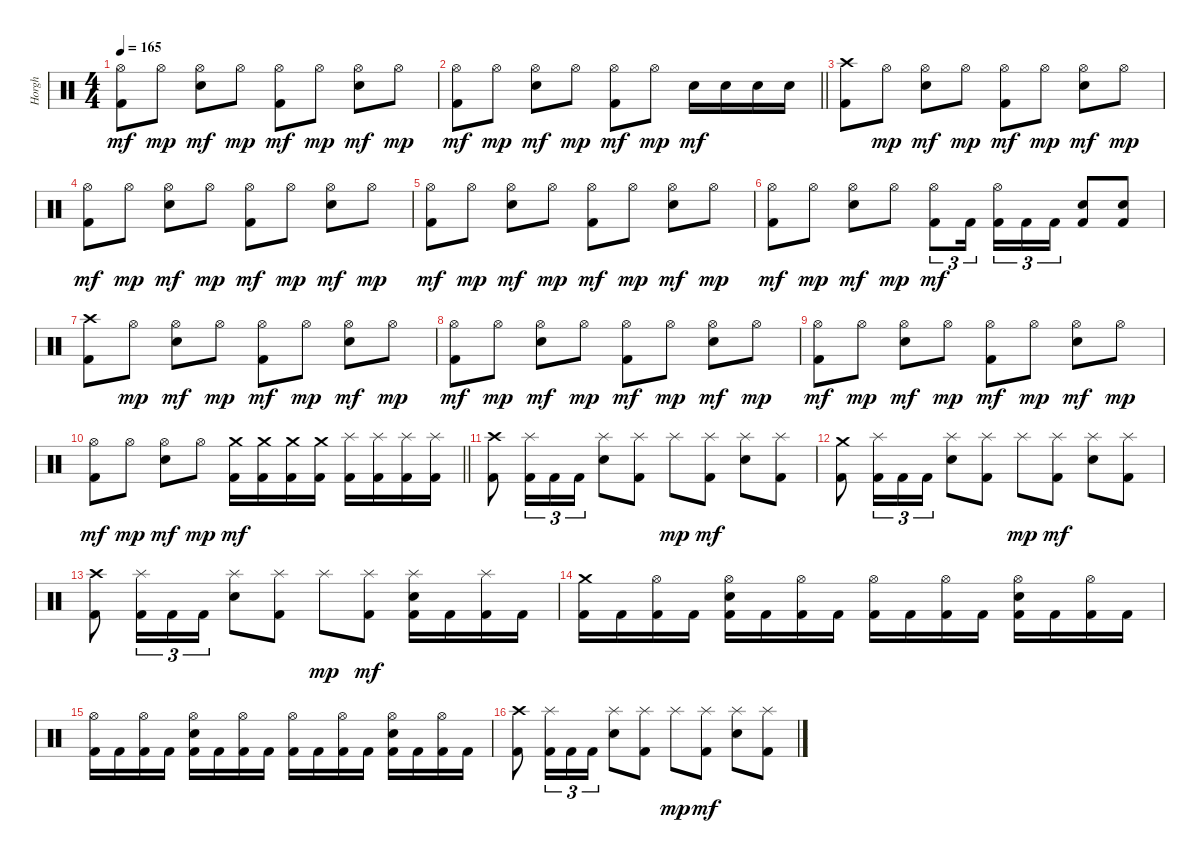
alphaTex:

\track ("Horgh" "Horgh") {instrument percussion}
\staff {score}
\articulation defaults
\ts (4 4)
\tempo 165
\clef neutral
\ks c
("Hi-Hat (open)" "Kick (hit) 2").8{dy mf} "Hi-Hat (open)".8{dy mp} ("Hi-Hat (open)" "Electric Snare (hit)").8{dy mf} "Hi-Hat (open)".8{dy mp} ("Hi-Hat (open)" "Kick (hit) 2").8{dy mf} "Hi-Hat (open)".8{dy mp} ("Hi-Hat (open)" "Electric Snare (hit)").8{dy mf} "Hi-Hat (open)".8{dy mp} |
\barLineRight lightlight
("Hi-Hat (open)" "Kick (hit) 2").8{dy mf} "Hi-Hat (open)".8{dy mp} ("Hi-Hat (open)" "Electric Snare (hit)").8{dy mf} "Hi-Hat (open)".8{dy mp} ("Hi-Hat (open)" "Kick (hit) 2").8{dy mf} "Hi-Hat (open)".8{dy mp} "Electric Snare (hit)".16{dy mf} "Electric Snare (hit)".16 "Electric Snare (hit)".16 "Electric Snare (hit)".16 |
("Crash high (hit)" "Kick (hit) 2").8 "Hi-Hat (open)".8{dy mp} ("Hi-Hat (open)" "Electric Snare (hit)").8{dy mf} "Hi-Hat (open)".8{dy mp} ("Hi-Hat (open)" "Kick (hit) 2").8{dy mf} "Hi-Hat (open)".8{dy mp} ("Hi-Hat (open)" "Electric Snare (hit)").8{dy mf} "Hi-Hat (open)".8{dy mp} |
("Hi-Hat (open)" "Kick (hit) 2").8{dy mf} "Hi-Hat (open)".8{dy mp} ("Hi-Hat (open)" "Electric Snare (hit)").8{dy mf} "Hi-Hat (open)".8{dy mp} ("Hi-Hat (open)" "Kick (hit) 2").8{dy mf} "Hi-Hat (open)".8{dy mp} ("Hi-Hat (open)" "Electric Snare (hit)").8{dy mf} "Hi-Hat (open)".8{dy mp} |
("Hi-Hat (open)" "Kick (hit) 2").8{dy mf} "Hi-Hat (open)".8{dy mp} ("Hi-Hat (open)" "Electric Snare (hit)").8{dy mf} "Hi-Hat (open)".8{dy mp} ("Hi-Hat (open)" "Kick (hit) 2").8{dy mf} "Hi-Hat (open)".8{dy mp} ("Hi-Hat (open)" "Electric Snare (hit)").8{dy mf} "Hi-Hat (open)".8{dy mp} |
("Hi-Hat (open)" "Kick (hit) 2").8{dy mf} "Hi-Hat (open)".8{dy mp} ("Hi-Hat (open)" "Electric Snare (hit)").8{dy mf} "Hi-Hat (open)".8{dy mp} ("Hi-Hat (open)" "Kick (hit) 2").8{tu (3 2) dy mf} "Kick (hit) 2".16{tu (3 2) beam splitsecondary} ("Hi-Hat (open)" "Kick (hit) 2").16{tu (3 2)} "Kick (hit) 2".16{tu (3 2)} "Kick (hit) 2".16{tu (3 2)} ("Electric Snare (hit)" "Kick (hit) 2").8 ("Electric Snare (hit)" "Kick (hit) 2").8 |
("Crash high (hit)" "Kick (hit) 2").8 "Hi-Hat (open)".8{dy mp} ("Hi-Hat (open)" "Electric Snare (hit)").8{dy mf} "Hi-Hat (open)".8{dy mp} ("Hi-Hat (open)" "Kick (hit) 2").8{dy mf} "Hi-Hat (open)".8{dy mp} ("Hi-Hat (open)" "Electric Snare (hit)").8{dy mf} "Hi-Hat (open)".8{dy mp} |
("Hi-Hat (open)" "Kick (hit) 2").8{dy mf} "Hi-Hat (open)".8{dy mp} ("Hi-Hat (open)" "Electric Snare (hit)").8{dy mf} "Hi-Hat (open)".8{dy mp} ("Hi-Hat (open)" "Kick (hit) 2").8{dy mf} "Hi-Hat (open)".8{dy mp} ("Hi-Hat (open)" "Electric Snare (hit)").8{dy mf} "Hi-Hat (open)".8{dy mp} |
("Hi-Hat (open)" "Kick (hit) 2").8{dy mf} "Hi-Hat (open)".8{dy mp} ("Hi-Hat (open)" "Electric Snare (hit)").8{dy mf} "Hi-Hat (open)".8{dy mp} ("Hi-Hat (open)" "Kick (hit) 2").8{dy mf} "Hi-Hat (open)".8{dy mp} ("Hi-Hat (open)" "Electric Snare (hit)").8{dy mf} "Hi-Hat (open)".8{dy mp} |
\barLineRight lightlight
("Hi-Hat (open)" "Kick (hit) 2").8{dy mf} "Hi-Hat (open)".8{dy mp} ("Hi-Hat (open)" "Electric Snare (hit)").8{dy mf} "Hi-Hat (open)".8{dy mp} ("Crash medium (hit)" "Kick (hit) 2").16{dy mf} ("Crash medium (hit)" "Kick (hit) 2").16 ("Crash medium (hit)" "Kick (hit) 2").16 ("Crash medium (hit)" "Kick (hit) 2").16 ("Splash (hit)" "Kick (hit) 2").16 ("Splash (hit)" "Kick (hit) 2").16 ("Splash (hit)" "Kick (hit) 2").16 ("Splash (hit)" "Kick (hit) 2").16 |
("Crash high (hit)" "Kick (hit) 2").8 ("Splash (hit)" "Kick (hit) 2").16{tu (3 2)} "Kick (hit) 2".16{tu (3 2)} "Kick (hit) 2".16{tu (3 2)} ("Splash (hit)" "Electric Snare (hit)").8 ("Splash (hit)" "Kick (hit) 2").8 "Splash (hit)".8{dy mp} ("Splash (hit)" "Kick (hit) 2").8{dy mf} ("Splash (hit)" "Electric Snare (hit)").8 ("Splash (hit)" "Kick (hit) 2").8 |
("Crash medium (hit)" "Kick (hit) 2").8 ("Splash (hit)" "Kick (hit) 2").16{tu (3 2)} "Kick (hit) 2".16{tu (3 2)} "Kick (hit) 2".16{tu (3 2)} ("Splash (hit)" "Electric Snare (hit)").8 ("Splash (hit)" "Kick (hit) 2").8 "Splash (hit)".8{dy mp} ("Splash (hit)" "Kick (hit) 2").8{dy mf} ("Splash (hit)" "Electric Snare (hit)").8 ("Splash (hit)" "Kick (hit) 2").8 |
("Crash high (hit)" "Kick (hit) 2").8 ("Splash (hit)" "Kick (hit) 2").16{tu (3 2)} "Kick (hit) 2".16{tu (3 2)} "Kick (hit) 2".16{tu (3 2)} ("Splash (hit)" "Electric Snare (hit)").8 ("Splash (hit)" "Kick (hit) 2").8 "Splash (hit)".8{dy mp} ("Splash (hit)" "Kick (hit) 2").8{dy mf} ("Splash (hit)" "Electric Snare (hit)" "Kick (hit) 2").16 "Kick (hit) 2".16 ("Splash (hit)" "Kick (hit) 2").16 "Kick (hit) 2".16 |
("Crash medium (hit)" "Kick (hit) 2").16 "Kick (hit) 2".16 ("Hi-Hat (open)" "Kick (hit) 2").16 "Kick (hit) 2".16 ("Hi-Hat (open)" "Electric Snare (hit)" "Kick (hit) 2").16 "Kick (hit) 2".16 ("Hi-Hat (open)" "Kick (hit) 2").16 "Kick (hit) 2".16 ("Hi-Hat (open)" "Kick (hit) 2").16 "Kick (hit) 2".16 ("Hi-Hat (open)" "Kick (hit) 2").16 "Kick (hit) 2".16 ("Hi-Hat (open)" "Electric Snare (hit)" "Kick (hit) 2").16 "Kick (hit) 2".16 ("Hi-Hat (open)" "Kick (hit) 2").16 "Kick (hit) 2".16 |
("Hi-Hat (open)" "Kick (hit) 2").16 "Kick (hit) 2".16 ("Hi-Hat (open)" "Kick (hit) 2").16 "Kick (hit) 2".16 ("Hi-Hat (open)" "Electric Snare (hit)" "Kick (hit) 2").16 "Kick (hit) 2".16 ("Hi-Hat (open)" "Kick (hit) 2").16 "Kick (hit) 2".16 ("Hi-Hat (open)" "Kick (hit) 2").16 "Kick (hit) 2".16 ("Hi-Hat (open)" "Kick (hit) 2").16 "Kick (hit) 2".16 ("Hi-Hat (open)" "Electric Snare (hit)" "Kick (hit) 2").16 "Kick (hit) 2".16 ("Hi-Hat (open)" "Kick (hit) 2").16 "Kick (hit) 2".16 |
("Crash high (hit)" "Kick (hit) 2").8 ("Splash (hit)" "Kick (hit) 2").16{tu (3 2)} "Kick (hit) 2".16{tu (3 2)} "Kick (hit) 2".16{tu (3 2)} ("Splash (hit)" "Electric Snare (hit)").8 ("Splash (hit)" "Kick (hit) 2").8 "Splash (hit)".8{dy mp} ("Splash (hit)" "Kick (hit) 2").8{dy mf} ("Splash (hit)" "Electric Snare (hit)").8 ("Splash (hit)" "Kick (hit) 2").8
